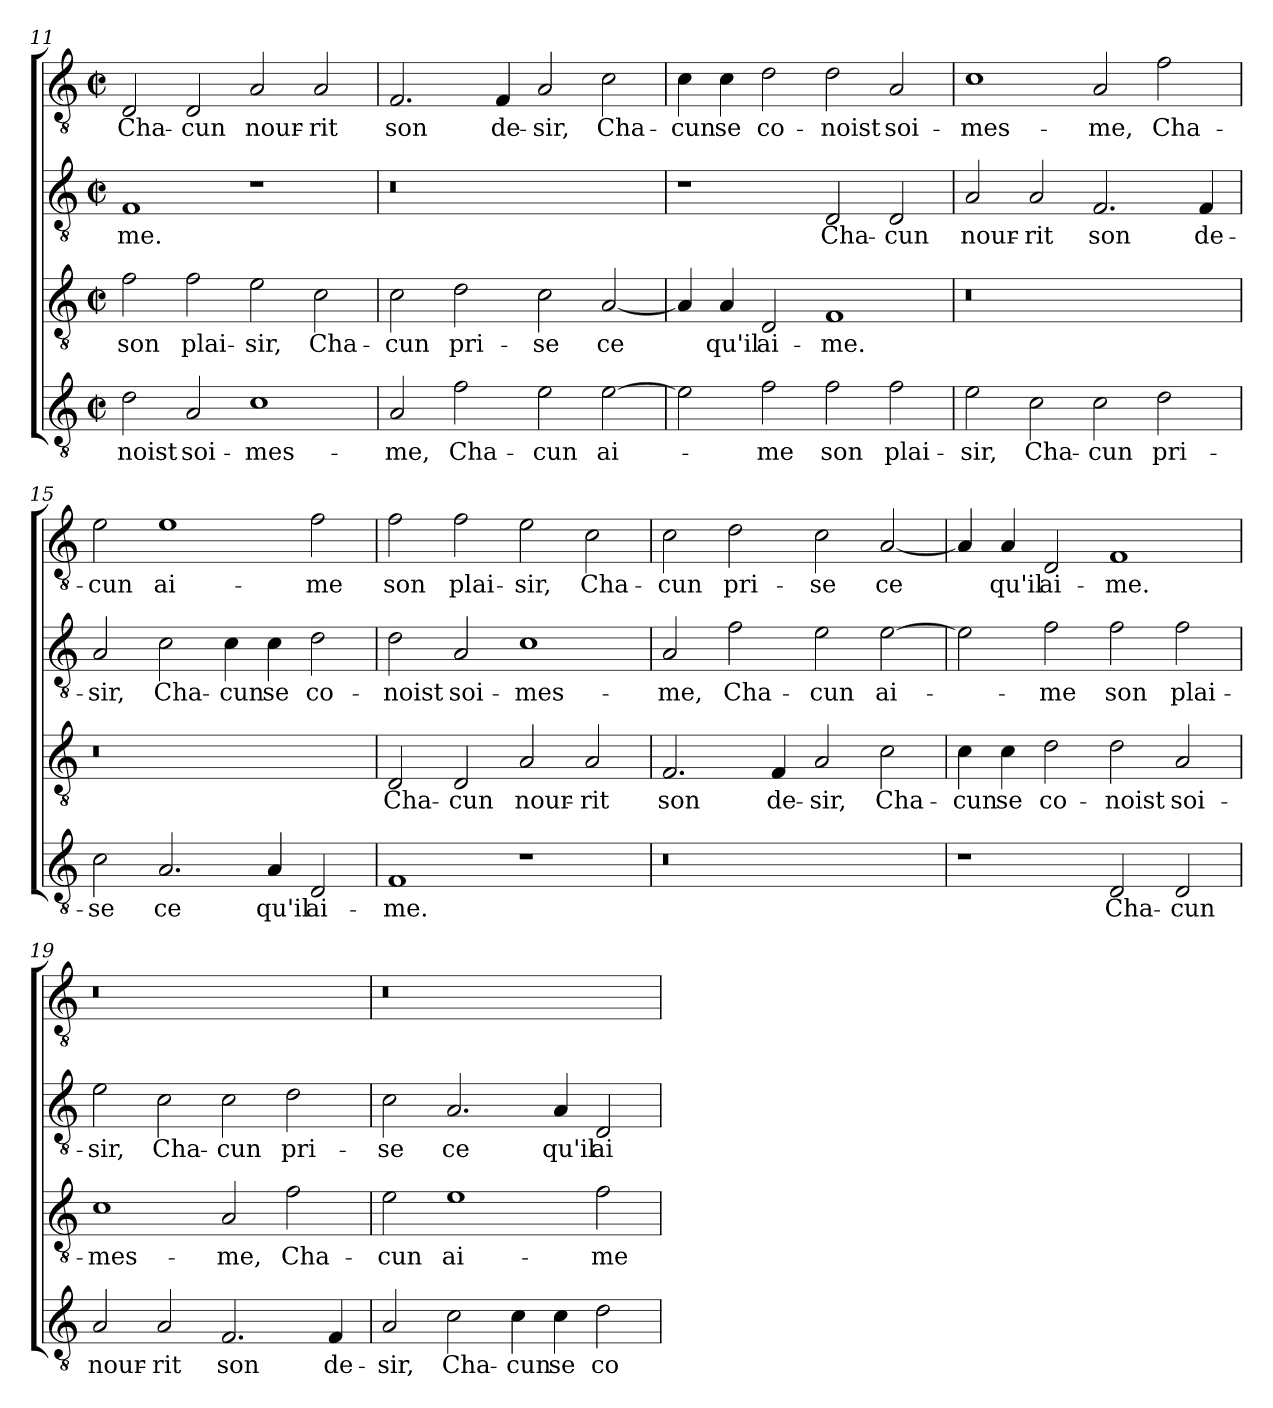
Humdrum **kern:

**kern	**text	**kern	**text	**kern	**text	**kern	**text
*part4	*part4	*part3	*part3	*part2	*part2	*part1	*part1
*staff4	*staff4	*staff3	*staff3	*staff2	*staff2	*staff1	*staff1
*clefGv2	*	*clefGv2	*	*clefGv2	*	*clefGv2	*
*k[]	*	*k[]	*	*k[]	*	*k[]	*
*C:	*	*C:	*	*C:	*	*C:	*
*M2/2	*	*M2/2	*	*M2/2	*	*M2/2	*
*met(c|)	*	*met(c|)	*	*met(c|)	*	*met(c|)	*
=11	=11	=11	=11	=11	=11	=11	=11
2d\	-noist	2f\	son	1F/	-me.	2D/	Cha-
2A/	soi-	2f\	plai-	.	.	2D/	-cun
1c\	-mes-	2e\	-sir,	1r	.	2A/	nour-
.	.	2c\	Cha-	.	.	2A/	-rit
=12	=12	=12	=12	=12	=12	=12	=12
!	!	!	!	!LO:N:vis=0	!	!	!
2A/	-me,	2c\	-cun	1r	.	2.F/	son
2f\	Cha-	2d\	pri-	.	.	.	.
.	.	.	.	.	.	4F/	de-
2e\	-cun	2c\	-se	1ryy	.	2A/	-sir,
[2e\	ai-	[2A/	ce	.	.	2c\	Cha-
=13	=13	=13	=13	=13	=13	=13	=13
2e\]	.	4A/]	.	1r	.	4c\	-cun
.	.	4A/	qu'il	.	.	4c\	se
2f\	-me	2D/	ai-	.	.	2d\	co-
2f\	son	1F/	-me.	2D/	Cha-	2d\	-noist
2f\	plai-	.	.	2D/	-cun	2A/	soi-
=14	=14	=14	=14	=14	=14	=14	=14
!	!	!LO:N:vis=0	!	!	!	!	!
2e\	-sir,	1r	.	2A/	nour-	1c\	-mes-
2c\	Cha-	.	.	2A/	-rit	.	.
2c\	-cun	1ryy	.	2.F/	son	2A/	-me,
2d\	pri-	.	.	.	.	2f\	Cha-
.	.	.	.	4F/	de-	.	.
!!LO:LB:g=z
=15	=15	=15	=15	=15	=15	=15	=15
!	!	!LO:N:vis=0	!	!	!	!	!
2c\	-se	1r	.	2A/	-sir,	2e\	-cun
2.A/	ce	.	.	2c\	Cha-	1e\	ai-
.	.	1ryy	.	4c\	-cun	.	.
4A/	qu'il	.	.	4c\	se	.	.
2D/	ai-	.	.	2d\	co-	2f\	-me
=16	=16	=16	=16	=16	=16	=16	=16
1F/	-me.	2D/	Cha-	2d\	-noist	2f\	son
.	.	2D/	-cun	2A/	soi-	2f\	plai-
1r	.	2A/	nour-	1c\	-mes-	2e\	-sir,
.	.	2A/	-rit	.	.	2c\	Cha-
=17	=17	=17	=17	=17	=17	=17	=17
!LO:N:vis=0	!	!	!	!	!	!	!
1r	.	2.F/	son	2A/	-me,	2c\	-cun
.	.	.	.	2f\	Cha-	2d\	pri-
.	.	4F/	de-	.	.	.	.
1ryy	.	2A/	-sir,	2e\	-cun	2c\	-se
.	.	2c\	Cha-	[2e\	ai-	[2A/	ce
=18	=18	=18	=18	=18	=18	=18	=18
1r	.	4c\	-cun	2e\]	.	4A/]	.
.	.	4c\	se	.	.	4A/	qu'il
.	.	2d\	co-	2f\	-me	2D/	ai-
2D/	Cha-	2d\	-noist	2f\	son	1F/	-me.
2D/	-cun	2A/	soi-	2f\	plai-	.	.
=19	=19	=19	=19	=19	=19	=19	=19
!	!	!	!	!	!	!LO:N:vis=0	!
2A/	nour-	1c\	-mes-	2e\	-sir,	1r	.
2A/	-rit	.	.	2c\	Cha-	.	.
2.F/	son	2A/	-me,	2c\	-cun	1ryy	.
.	.	2f\	Cha-	2d\	pri-	.	.
4F/	de-	.	.	.	.	.	.
!!LO:PB:g=z
=20	=20	=20	=20	=20	=20	=20	=20
!	!	!	!	!	!	!LO:N:vis=0	!
2A/	-sir,	2e\	-cun	2c\	-se	1r	.
2c\	Cha-	1e\	ai-	2.A/	ce	.	.
4c\	-cun	.	.	.	.	1ryy	.
4c\	se	.	.	4A/	qu'il	.	.
2d\	co-	2f\	-me	2D/	ai-	.	.
=	=	=	=	=	=	=	=
*-	*-	*-	*-	*-	*-	*-	*-
